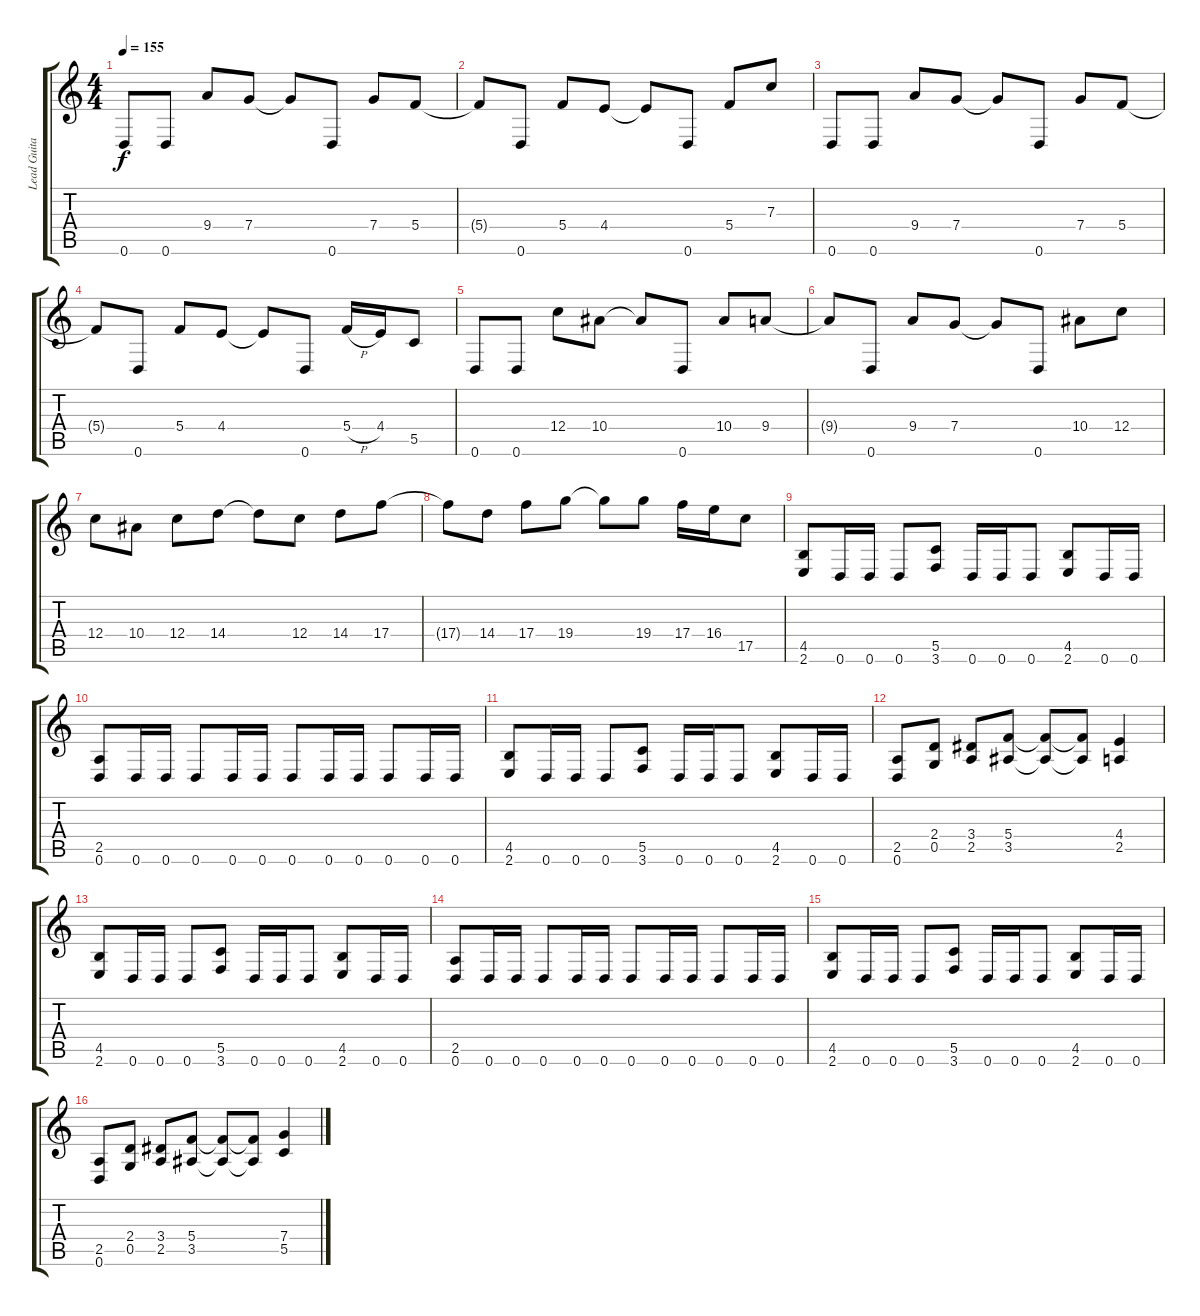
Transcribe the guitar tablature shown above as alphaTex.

\track ("Lead Guitar (Sami Yli-Sirnio)" "Lead Guita") {instrument distortionguitar}
\staff {score tabs}
\tuning (D4 A3 F3 C3 G2 D2) {hide}
\ts (4 4)
\tempo 155
\clef g2
\ks c
0.6.8{dy f} 0.6.8 9.4.8 7.4.8 7.4{t}.8 0.6.8 7.4.8 5.4.8 |
5.4{t}.8 0.6.8 5.4.8 4.4.8 4.4{t}.8 0.6.8 5.4.8 7.3.8 |
0.6.8 0.6.8 9.4.8 7.4.8 7.4{t}.8 0.6.8 7.4.8 5.4.8 |
5.4{t}.8 0.6.8 5.4.8 4.4.8 4.4{t}.8 0.6.8 5.4{h}.16 4.4.16 5.5.8 |
0.6.8 0.6.8 12.4.8 10.4.8 10.4{t}.8 0.6.8 10.4.8 9.4.8 |
9.4{t}.8 0.6.8 9.4.8 7.4.8 7.4{t}.8 0.6.8 10.4.8 12.4.8 |
12.4.8 10.4.8 12.4.8 14.4.8 14.4{t}.8 12.4.8 14.4.8 17.4.8 |
17.4{t}.8 14.4.8 17.4.8 19.4.8 19.4{t}.8 19.4.8 17.4.16 16.4.16 17.5.8 |
(4.5 2.6).8 0.6.16 0.6.16 0.6.8 (5.5 3.6).8 0.6.16 0.6.16 0.6.8 (4.5 2.6).8 0.6.16 0.6.16 |
(2.5 0.6).8 0.6.16 0.6.16 0.6.8 0.6.16 0.6.16 0.6.8 0.6.16 0.6.16 0.6.8 0.6.16 0.6.16 |
(4.5 2.6).8 0.6.16 0.6.16 0.6.8 (5.5 3.6).8 0.6.16 0.6.16 0.6.8 (4.5 2.6).8 0.6.16 0.6.16 |
(2.5 0.6).8 (2.4 0.5).8 (3.4 2.5).8 (5.4 3.5).8 (5.4{t} 3.5{t}).8 (5.4{t} 3.5{t}).8 (4.4 2.5).4 |
(4.5 2.6).8 0.6.16 0.6.16 0.6.8 (5.5 3.6).8 0.6.16 0.6.16 0.6.8 (4.5 2.6).8 0.6.16 0.6.16 |
(2.5 0.6).8 0.6.16 0.6.16 0.6.8 0.6.16 0.6.16 0.6.8 0.6.16 0.6.16 0.6.8 0.6.16 0.6.16 |
(4.5 2.6).8 0.6.16 0.6.16 0.6.8 (5.5 3.6).8 0.6.16 0.6.16 0.6.8 (4.5 2.6).8 0.6.16 0.6.16 |
(2.5 0.6).8 (2.4 0.5).8 (3.4 2.5).8 (5.4 3.5).8 (5.4{t} 3.5{t}).8 (5.4{t} 3.5{t}).8 (7.4 5.5).4
